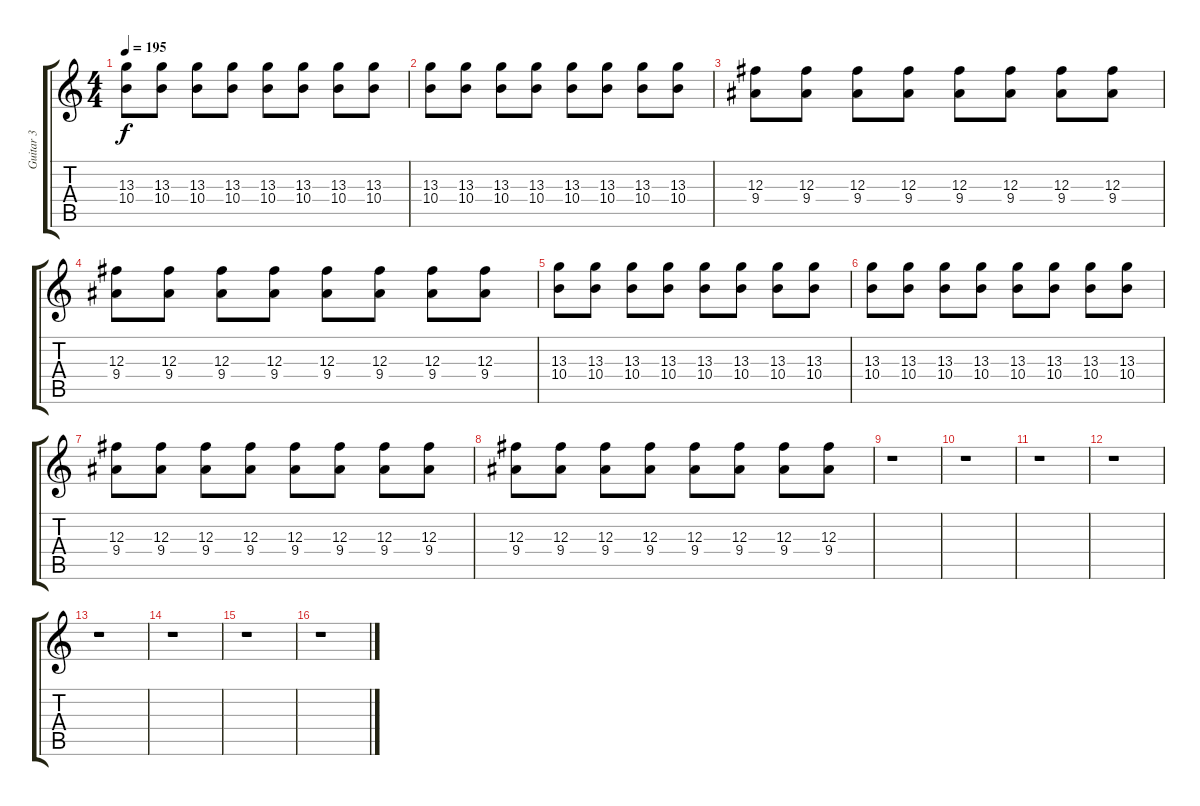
\track ("Guitar 3" "Guitar 3") {instrument electricguitarclean}
\staff {score tabs}
\tuning (Eb4 Bb3 Gb3 Db3 Ab2 Db2) {hide}
\ts (4 4)
\tempo 195
\clef g2
\ks c
(13.3 10.4).8{dy f} (13.3 10.4).8 (13.3 10.4).8 (13.3 10.4).8 (13.3 10.4).8 (13.3 10.4).8 (13.3 10.4).8 (13.3 10.4).8 |
(13.3 10.4).8 (13.3 10.4).8 (13.3 10.4).8 (13.3 10.4).8 (13.3 10.4).8 (13.3 10.4).8 (13.3 10.4).8 (13.3 10.4).8 |
(12.3 9.4).8 (12.3 9.4).8 (12.3 9.4).8 (12.3 9.4).8 (12.3 9.4).8 (12.3 9.4).8 (12.3 9.4).8 (12.3 9.4).8 |
(12.3 9.4).8 (12.3 9.4).8 (12.3 9.4).8 (12.3 9.4).8 (12.3 9.4).8 (12.3 9.4).8 (12.3 9.4).8 (12.3 9.4).8 |
(13.3 10.4).8 (13.3 10.4).8 (13.3 10.4).8 (13.3 10.4).8 (13.3 10.4).8 (13.3 10.4).8 (13.3 10.4).8 (13.3 10.4).8 |
(13.3 10.4).8 (13.3 10.4).8 (13.3 10.4).8 (13.3 10.4).8 (13.3 10.4).8 (13.3 10.4).8 (13.3 10.4).8 (13.3 10.4).8 |
(12.3 9.4).8 (12.3 9.4).8 (12.3 9.4).8 (12.3 9.4).8 (12.3 9.4).8 (12.3 9.4).8 (12.3 9.4).8 (12.3 9.4).8 |
(12.3 9.4).8 (12.3 9.4).8 (12.3 9.4).8 (12.3 9.4).8 (12.3 9.4).8 (12.3 9.4).8 (12.3 9.4).8 (12.3 9.4).8 |
r.1 |
r.1 |
r.1 |
r.1 |
r.1 |
r.1 |
r.1 |
r.1
